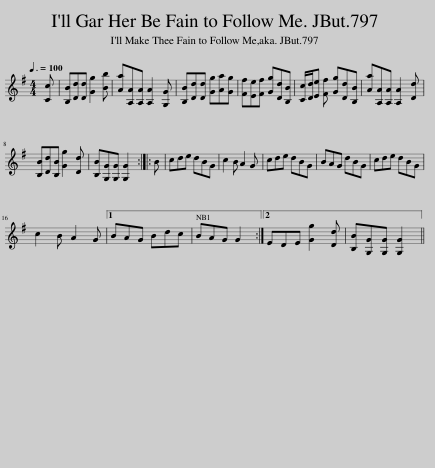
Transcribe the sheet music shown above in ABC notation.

X:1
L:1/8
Q:3/8=100
M:4/4
I:linebreak $
K:G
V:1 treble
V:1
 [Cc] | [B,B][Dd][Dd] [Gg]2 [Bb] | [Aa][A,A][A,A] [A,A]2 [G,G] | [B,B][Dd][Dd] [Gg][Aa][Gg] | [Ff][Ee][Ff] [Gg][Dd][B,B] | %5
 [Cc]/[Dd]/[Ee] [Ff] [Gg][Dd][B,B] | [Aa][A,A][A,A] [A,A]2 [Dd] |$ [B,B][Dd][B,B] [Gg]2 [Dd] | [B,B][G,G][G,G] [G,G]2 :: B | %10
 cde dBG | c2 B A2 G | cde dBG | BAG dBG | cde dBG |$ %15
 c2 B A2 G |1 BAG Bdc | BAG G2 :|2 EDE [Gg]2 [Dd] | [B,B][G,G][G,G] [G,G]2 || %20
